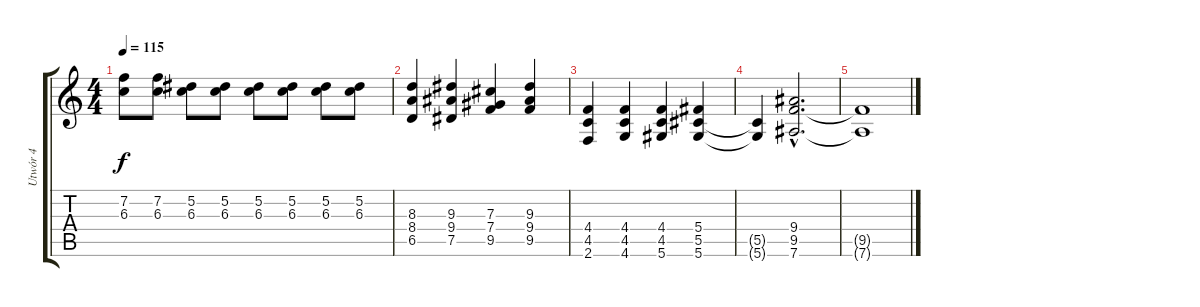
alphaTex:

\track ("Utwór 4" "Utwór 4") {instrument distortionguitar}
\staff {score tabs}
\tuning (Eb4 Bb3 Gb3 Db3 Ab2 Eb2) {hide}
\ts (4 4)
\tempo 115
\clef g2
\ks c
(7.2 6.3).8{dy f} (7.2 6.3).8 (5.2 6.3).8 (5.2 6.3).8 (5.2 6.3).8 (5.2 6.3).8 (5.2 6.3).8 (5.2 6.3).8 |
(8.3 8.4 6.5).4 (9.3 9.4 7.5).4 (7.3 7.4 9.5).4 (9.3 9.4 9.5).4 |
(4.4 4.5 2.6).4 (4.4 4.5 4.6).4 (4.4 4.5 5.6).4 (5.4 5.5 5.6).4 |
(5.5{t} 5.6{t}).4 (9.4{hac} 9.5{hac} 7.6{hac}).2{d} |
(9.5{t} 7.6{t}).1
